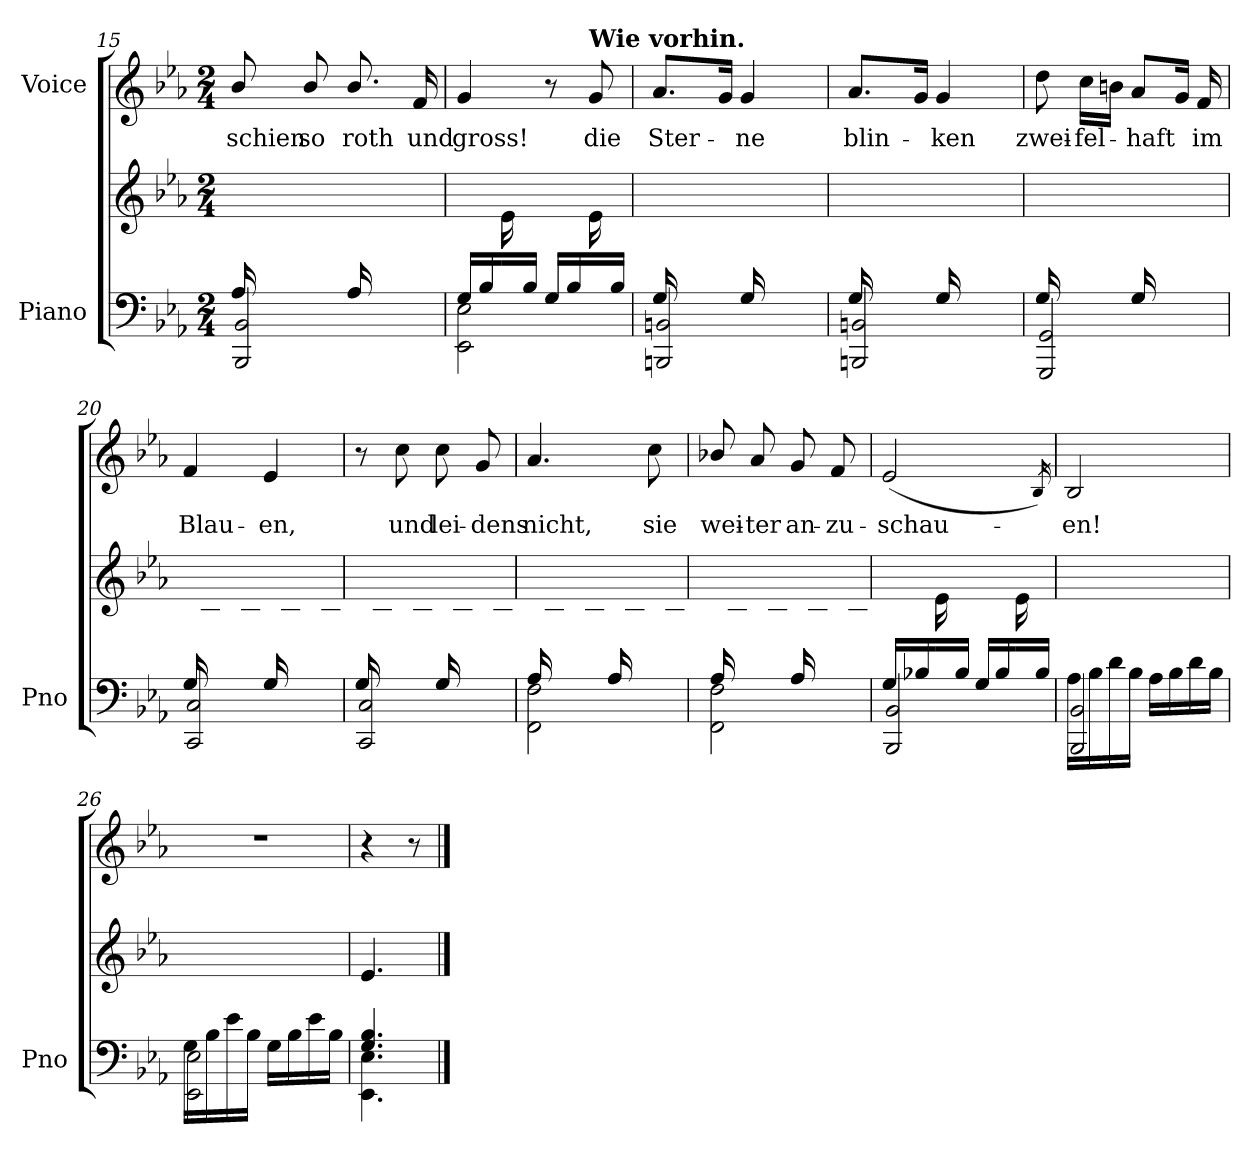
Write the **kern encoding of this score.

**kern	**kern	**kern	**text
*part2	*part2	*part1	*part1
*staff3	*staff2	*staff1	*staff1
*I"Piano	*	*I"Voice	*
*I'Pno	*	*	*
*clefF4	*clefG2	*clefG2	*
*k[b-e-a-]	*k[b-e-a-]	*k[b-e-a-]	*
*M2/4	*M2/4	*M2/4	*
=15	=15	=15	=15
*^	*	*	*
!	!	!	!	!LO:LY:b
16A-/LL	2BBB-/ 2BB-/	16ryy	8b-/	schien
8.ryy	.	16d\	.	.
!	!	!	!	!LO:LY:b
.	.	16f\	8b-/	so
.	.	16d\JJ	.	.
!	!	!	!	!LO:LY:b
16A-/LL	.	16ryy	8.b-/	roth
8.ryy	.	16d\	.	.
.	.	16f\	.	.
!	!	!	!	!LO:LY:b
.	.	16d\JJ	16f/	und
=16	=16	=16	=16	=16
!	!	!	!	!LO:LY:b
16G/LL	2EE-\ 2E-\	8ryy	4g/	gross!
16B-/	.	.	.	.
16ryy	.	16e-\	.	.
16B-/JJ	.	8.ryy	.	.
16G/LL	.	.	8r	.
16B-/	.	.	.	.
!	!	!	!LO:TX:a:B:t=Wie vorhin.	!
!	!	!	!	!LO:LY:b
16ryy	.	16e-\	8g/	die
16B-/JJ	.	16ryy	.	.
=17	=17	=17	=17	=17
!	!	!	!	!LO:LY:b
16G/LL	2BBBn/ 2BBn/	16ryy	8.a-/L	Ster-
8.ryy	.	16d\	.	.
.	.	16f\	.	.
.	.	16d\JJ	16g/Jk	.
!	!	!	!	!LO:LY:b
16G/LL	.	16ryy	4g/	-ne
8.ryy	.	16d\	.	.
.	.	16f\	.	.
.	.	16d\JJ	.	.
!!LO:LB:g=z
=18	=18	=18	=18	=18
!	!	!	!	!LO:LY:b
16G/LL	2BBBn/ 2BBn/	16ryy	8.a-/L	blin-
8.ryy	.	16d\	.	.
.	.	16f\	.	.
.	.	16d\JJ	16g/Jk	.
!	!	!	!	!LO:LY:b
16G/LL	.	16ryy	4g/	-ken
8.ryy	.	16d\	.	.
.	.	16f\	.	.
.	.	16d\JJ	.	.
=19	=19	=19	=19	=19
!	!	!	!	!LO:LY:b
16G/LL	2GGG/ 2GG/	16ryy	8dd\	zwei-
8.ryy	.	16d\	.	.
!	!	!	!	!LO:LY:b
.	.	16f\	16cc\LL	-fel-
.	.	16d\JJ	16bn\JJ	.
!	!	!	!	!LO:LY:b
16G/LL	.	16ryy	8a-/L	-haft
8.ryy	.	16d\	.	.
.	.	16f\	16g/Jk	.
!	!	!	!	!LO:LY:b
.	.	16d\JJ	16f/	im
=20	=20	=20	=20	=20
!	!	!	!	!LO:LY:b
16G/LL	2CC/ 2C/	16ryy	4f/	Blau-
8.ryy	.	16c\	.	.
.	.	16e-\	.	.
.	.	16c\JJ	.	.
!	!	!	!	!LO:LY:b
16G/LL	.	16ryy	4e-/	-en,
8.ryy	.	16c\	.	.
.	.	16e-\	.	.
.	.	16c\JJ	.	.
!!LO:LB:g=z
=21	=21	=21	=21	=21
16G/LL	2CC/ 2C/	16ryy	8r	.
8.ryy	.	16c\	.	.
!	!	!	!	!LO:LY:b
.	.	16e-\	8cc\	und
.	.	16c\JJ	.	.
!	!	!	!	!LO:LY:b
16G/LL	.	16ryy	8cc\	lei-
8.ryy	.	16c\	.	.
!	!	!	!	!LO:LY:b
.	.	16e-\	8g/	-dens
.	.	16c\JJ	.	.
=22	=22	=22	=22	=22
!	!	!	!	!LO:LY:b
16A-/LL	2FF\ 2F\	16ryy	4.a-/	nicht,
8.ryy	.	16c\	.	.
.	.	16f\	.	.
.	.	16c\JJ	.	.
16A-/LL	.	16ryy	.	.
8.ryy	.	16c\	.	.
!	!	!	!	!LO:LY:b
.	.	16f\	8cc\	sie
.	.	16c\JJ	.	.
=23	=23	=23	=23	=23
!	!	!	!	!LO:LY:b
16A-/LL	2FF\ 2F\	16ryy	8b-X/	wei-
8.ryy	.	16c\	.	.
!	!	!	!	!LO:LY:b
.	.	16f\	8a-/	-ter
.	.	16c\JJ	.	.
!	!	!	!	!LO:LY:b
16A-/LL	.	16ryy	8g/	an-
8.ryy	.	16c\	.	.
!	!	!	!	!LO:LY:b
.	.	16f\	8f/	-zu-
.	.	16c\JJ	.	.
=24	=24	=24	=24	=24
!	!	!	!	!LO:LY:b
16G/LL	2BBB-/ 2BB-/	8ryy	(2e-/	-schau-
16B-X/	.	.	.	.
16ryy	.	16e-\	.	.
16B-/JJ	.	8.ryy	.	.
16G/LL	.	.	.	.
16B-/	.	.	.	.
16ryy	.	16e-\	.	.
16B-/JJ	.	16ryy	.	.
.	.	.	16qB-/)	.
!!LO:LB:g=z
=25	=25	=25	=25	=25
!	!	!	!	!LO:LY:b
16A-\LL	2BBB-/ 2BB-/	2ryy	2B-/	-en!
16B-\	.	.	.	.
16d\	.	.	.	.
16B-\JJ	.	.	.	.
16A-\LL	.	.	.	.
16B-\	.	.	.	.
16d\	.	.	.	.
16B-\JJ	.	.	.	.
=26	=26	=26	=26	=26
16G\LL	2EE-\ 2E-\	2ryy	2r	.
16B-\	.	.	.	.
16e-\	.	.	.	.
16B-\JJ	.	.	.	.
16G\LL	.	.	.	.
16B-\	.	.	.	.
16e-\	.	.	.	.
16B-\JJ	.	.	.	.
=27	=27	=27	=27	=27
4.EE-\ 4.E-\	4.G/ 4.B-/	4.e-/	4r	.
.	.	.	8r	.
*v	*v	*	*	*
==	==	==	==
*-	*-	*-	*-
